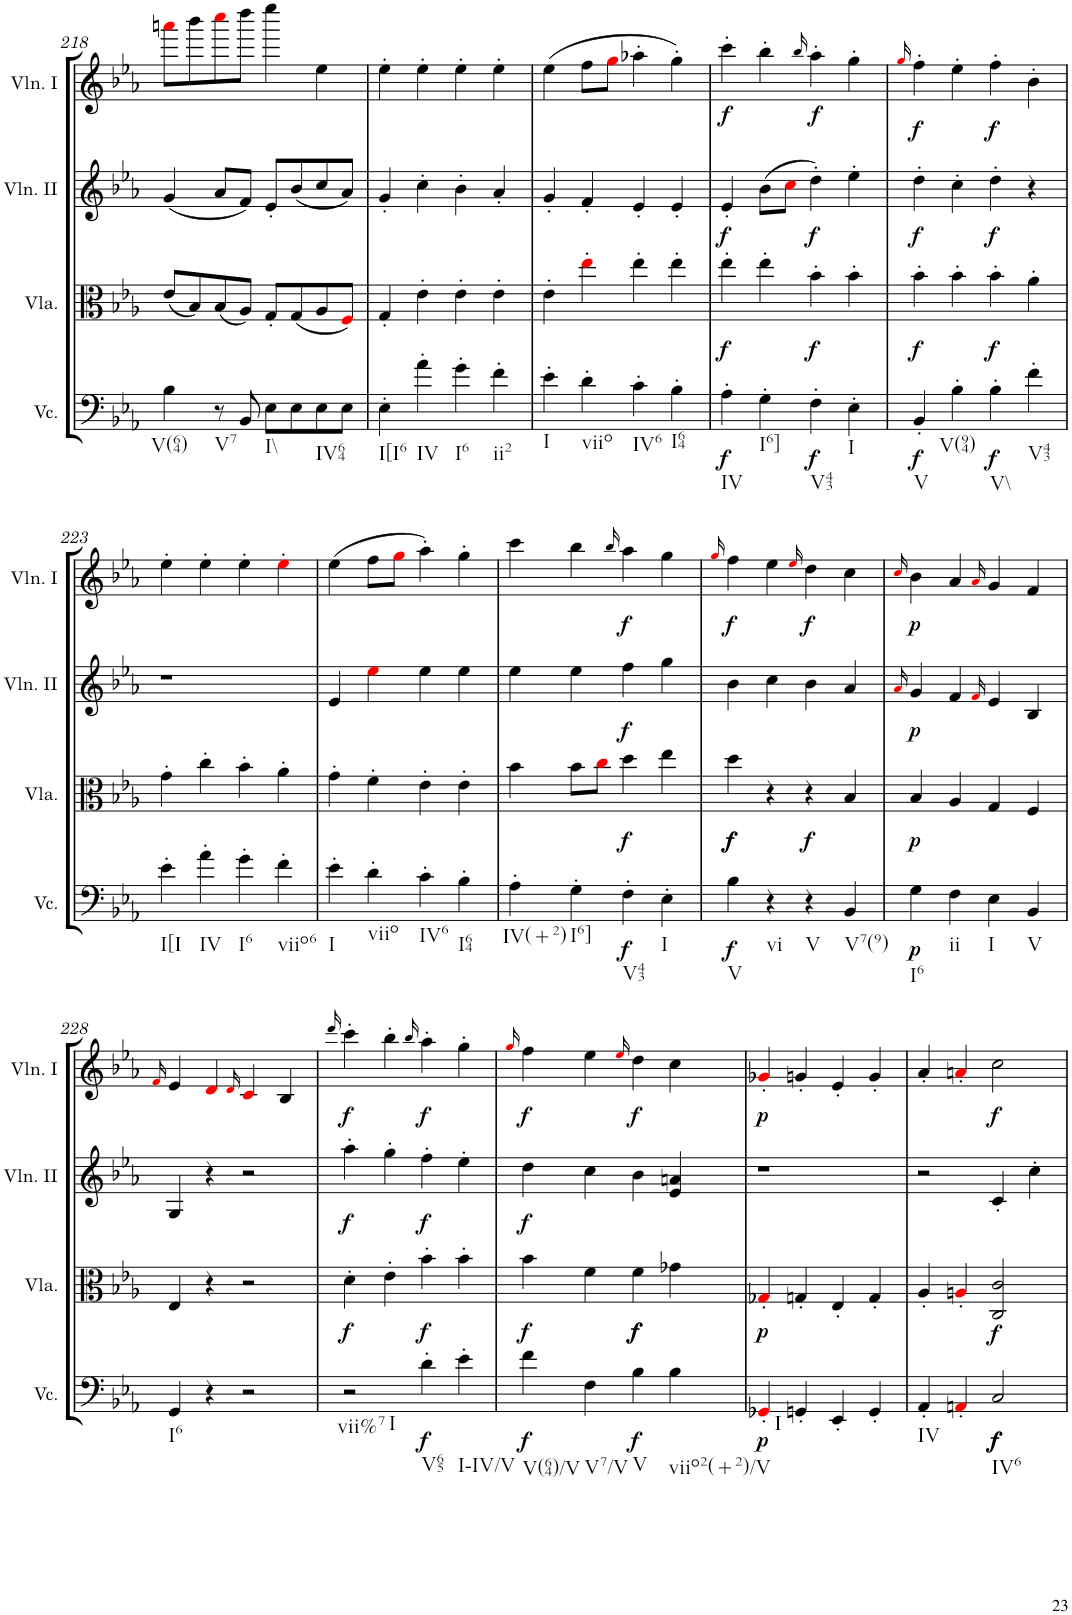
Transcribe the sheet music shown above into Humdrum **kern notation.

**kern	**dynam	**kern	**dynam	**kern	**dynam	**kern	**dynam
*part4	*part4	*part3	*part3	*part2	*part2	*part1	*part1
*staff4	*staff4	*staff3	*staff3	*staff2	*staff2	*staff1	*staff1
*I"Violoncello	*	*I"Viola	*	*I"Violin II	*	*I"Violin I	*
*I'Vc.	*	*I'Vla.	*	*I'Vln. II	*	*I'Vln. I	*
!!LO:PB:g=z
*clefF4	*	*clefC3	*	*clefG2	*	*clefG2	*
*k[b-e-a-]	*	*k[b-e-a-]	*	*k[b-e-a-]	*	*k[b-e-a-]	*
*M2/2	*	*M2/2	*	*M2/2	*	*M2/2	*
*met(c|)	*	*met(c|)	*	*met(c|)	*	*met(c|)	*
=218	=218	=218	=218	=218	=218	=218	=218
!LO:TX:b:t=V(64)	!	!	!	!	!	!	!
4B-\	.	(8e-/L	.	(4g/	.	8aaani\L	.
.	.	8B-/)	.	.	.	8bbb-\	.
!LO:TX:b:t=V7	!	!	!	!	!	!	!
8r	.	(8B-/	.	8a-/L	.	8cccci\	.
8BB-/	.	8A-/J)	.	8f/J)	.	8dddd\J	.
!LO:TX:b:t=I\\	!	!	!	!	!	!	!
8E-\L	.	8G'/L	.	8e-'/L	.	4eeee-\	.
8E-\	.	(8G/	.	(8b-/	.	.	.
!LO:TX:b:t=IV64	!	!	!	!	!	!	!
8E-\	.	8A-/	.	8cc/	.	4ee-\	.
8E-\J	.	8Fi/J)	.	8a-/J)	.	.	.
=219	=219	=219	=219	=219	=219	=219	=219
!LO:TX:b:t=I[I6	!	!	!	!	!	!	!
4E-'\	.	4G'/	.	4g'/	.	4ee-'\	.
!LO:TX:b:t=IV	!	!	!	!	!	!	!
4a-'\	.	4e-'\	.	4cc'\	.	4ee-'\	.
!LO:TX:b:t=I6	!	!	!	!	!	!	!
4g'\	.	4e-'\	.	4b-'\	.	4ee-'\	.
!LO:TX:b:t=ii2	!	!	!	!	!	!	!
4f'\	.	4e-'\	.	4a-'/	.	4ee-'\	.
=220	=220	=220	=220	=220	=220	=220	=220
!LO:TX:b:t=I	!	!	!	!	!	!	!
4e-'\	.	4e-'\	.	4g'/	.	(4ee-\	.
!LO:TX:b:t=viio	!	!	!	!	!	!	!
4d'\	.	4ee-'i\	.	4f'/	.	8ff\L	.
.	.	.	.	.	.	8ggi\J	.
!LO:TX:b:t=IV6	!	!	!	!	!	!	!
4c'\	.	4ee-'\	.	4e-'/	.	4aa-X'\	.
!LO:TX:b:t=I64	!	!	!	!	!	!	!
4B-'\	.	4ee-'\	.	4e-'/	.	4gg'\)	.
=221	=221	=221	=221	=221	=221	=221	=221
!LO:TX:b:t=IV	!	!	!	!	!	!	!
!	!LO:DY:b	!	!LO:DY:b	!	!LO:DY:b	!	!LO:DY:b
4A-'\	f	4ee-'\	f	4e-'/	f	4ccc'\	f
!LO:TX:b:t=I6]	!	!	!	!	!	!	!
4G'\	.	4ee-'\	.	(8b-\L	.	4bb-'\	.
.	.	.	.	8cci\J	.	.	.
.	.	.	.	.	.	16qbb-/	.
!LO:TX:b:t=V43	!	!	!	!	!	!	!
!	!LO:DY:b	!	!LO:DY:b	!	!LO:DY:b	!	!LO:DY:b
4F'\	f	4b-'\	f	4dd'\)	f	4aa-'\	f
!LO:TX:b:t=I	!	!	!	!	!	!	!
4E-'\	.	4b-'\	.	4ee-'\	.	4gg'\	.
=222	=222	=222	=222	=222	=222	=222	=222
.	.	.	.	.	.	16qggi/	.
!LO:TX:b:t=V	!	!	!	!	!	!	!
!	!LO:DY:b	!	!LO:DY:b	!	!LO:DY:b	!	!LO:DY:b
4BB-'/	f	4b-'\	f	4dd'\	f	4ff'\	f
!LO:TX:b:t=V(94)	!	!	!	!	!	!	!
4B-'\	.	4b-'\	.	4cc'\	.	4ee-'\	.
!LO:TX:b:t=V\\	!	!	!	!	!	!	!
!	!LO:DY:b	!	!LO:DY:b	!	!LO:DY:b	!	!LO:DY:b
4B-'\	f	4b-'\	f	4dd'\	f	4ff'\	f
!LO:TX:b:t=V43	!	!	!	!	!	!	!
4f'\	.	4a-'\	.	4r	.	4b-'\	.
!!LO:LB:g=z
=223	=223	=223	=223	=223	=223	=223	=223
!LO:TX:b:t=I[I	!	!	!	!	!	!	!
4e-'\	.	4g'\	.	1r	.	4ee-'\	.
!LO:TX:b:t=IV	!	!	!	!	!	!	!
4a-'\	.	4cc'\	.	.	.	4ee-'\	.
!LO:TX:b:t=I6	!	!	!	!	!	!	!
4g'\	.	4b-'\	.	.	.	4ee-'\	.
!LO:TX:b:t=viio6	!	!	!	!	!	!	!
4f'\	.	4a-'\	.	.	.	4ee-'i\	.
=224	=224	=224	=224	=224	=224	=224	=224
!LO:TX:b:t=I	!	!	!	!	!	!	!
4e-'\	.	4g'\	.	4e-/	.	(4ee-\	.
!LO:TX:b:t=viio	!	!	!	!	!	!	!
4d'\	.	4f'\	.	4ee-i\	.	8ff\L	.
.	.	.	.	.	.	8ggi\J	.
!LO:TX:b:t=IV6	!	!	!	!	!	!	!
4c'\	.	4e-'\	.	4ee-\	.	4aa-'\)	.
!LO:TX:b:t=I64	!	!	!	!	!	!	!
4B-'\	.	4e-'\	.	4ee-\	.	4gg'\	.
=225	=225	=225	=225	=225	=225	=225	=225
!LO:TX:b:t=IV(+2)	!	!	!	!	!	!	!
4A-'\	.	4b-\	.	4ee-\	.	4ccc\	.
!LO:TX:b:t=I6]	!	!	!	!	!	!	!
4G'\	.	8b-\L	.	4ee-\	.	4bb-\	.
.	.	8cci\J	.	.	.	.	.
.	.	.	.	.	.	16qbb-/	.
!LO:TX:b:t=V43	!	!	!	!	!	!	!
!	!LO:DY:b	!	!LO:DY:b	!	!LO:DY:b	!	!LO:DY:b
4F'\	f	4dd\	f	4ff\	f	4aa-\	f
!LO:TX:b:t=I	!	!	!	!	!	!	!
4E-'\	.	4ee-\	.	4gg\	.	4gg\	.
=226	=226	=226	=226	=226	=226	=226	=226
.	.	.	.	.	.	16qggi/	.
!LO:TX:b:t=V	!	!	!	!	!	!	!
!	!LO:DY:b	!	!LO:DY:b	!	!	!	!
!	!	!	!LO:DY:n=1:b	!	!	!	!LO:DY:b
4B-\	f	4dd\	f f	4b-\	.	4ff\	f
!LO:TX:b:t=vi	!	!	!	!	!	!	!
4r	.	4r	.	4cc\	.	4ee-\	.
.	.	.	.	.	.	16qee-i/	.
!LO:TX:b:t=V	!	!	!	!	!	!	!
!	!	!	!LO:DY:n=2:b	!	!	!	!LO:DY:b
4r	.	4r	f	4b-\	.	4dd\	f
!LO:TX:b:t=V7(9)	!	!	!	!	!	!	!
4BB-/	.	4B-/	.	4a-/	.	4cc\	.
=227	=227	=227	=227	=227	=227	=227	=227
.	.	.	.	16qa-i/	.	16qcci/	.
!LO:TX:b:t=I6	!	!	!	!	!	!	!
!	!LO:DY:b	!	!LO:DY:b	!	!LO:DY:b	!	!LO:DY:b
4G\	p	4B-/	p	4g/	p	4b-\	p
!LO:TX:b:t=ii	!	!	!	!	!	!	!
4F\	.	4A-/	.	4f/	.	4a-/	.
.	.	.	.	16qfi/	.	16qa-i/	.
!LO:TX:b:t=I	!	!	!	!	!	!	!
4E-\	.	4G/	.	4e-/	.	4g/	.
!LO:TX:b:t=V	!	!	!	!	!	!	!
4BB-/	.	4F/	.	4B-/	.	4f/	.
!!LO:LB:g=z
=228	=228	=228	=228	=228	=228	=228	=228
.	.	.	.	.	.	16qfi/	.
!LO:TX:b:t=I6	!	!	!	!	!	!	!
4GG/	.	4E-/	.	4G/	.	4e-/	.
4r	.	4r	.	4r	.	4di/	.
.	.	.	.	.	.	16qdi/	.
2r	.	2r	.	2r	.	4ci/	.
.	.	.	.	.	.	4B-/	.
=229	=229	=229	=229	=229	=229	=229	=229
.	.	.	.	.	.	16qddd/	.
!LO:TX:b:t=vii%7	!	!	!	!	!	!	!
!LO:TX:b:t=I	!	!	!	!	!	!	!
!	!	!	!LO:DY:b	!	!LO:DY:b	!	!LO:DY:b
2r	.	4d'\	f	4aa-'\	f	4ccc'\	f
.	.	4e-'\	.	4gg'\	.	4bb-'\	.
.	.	.	.	.	.	16qbb-/	.
!LO:TX:b:t=V65	!	!	!	!	!	!	!
!	!LO:DY:b	!	!LO:DY:b	!	!LO:DY:b	!	!LO:DY:b
4d'\	f	4b-'\	f	4ff'\	f	4aa-'\	f
!LO:TX:b:t=I-IV/V	!	!	!	!	!	!	!
4e-'\	.	4b-'\	.	4ee-'\	.	4gg'\	.
=230	=230	=230	=230	=230	=230	=230	=230
.	.	.	.	.	.	16qggi/	.
!LO:TX:b:t=V(64)/V	!	!	!	!	!	!	!
!	!LO:DY:b	!	!LO:DY:b	!	!LO:DY:b	!	!LO:DY:b
4f\	f	4b-\	f	4dd\	f	4ff\	f
!LO:TX:b:t=V7/V	!	!	!	!	!	!	!
4F\	.	4f\	.	4cc\	.	4ee-\	.
.	.	.	.	.	.	16qee-i/	.
!LO:TX:b:t=V	!	!	!	!	!	!	!
!	!LO:DY:b	!	!LO:DY:b	!	!	!	!
!	!	!	!LO:DY:n=1:b	!	!	!	!LO:DY:b
4B-\	f	4f\	f f	4b-\	.	4dd\	f
!LO:TX:b:t=viio2(+2)/V	!	!	!	!	!	!	!
4B-\	.	4g-X\	.	4e-/ 4an/	.	4cc\	.
=231	=231	=231	=231	=231	=231	=231	=231
!LO:TX:b:t=I	!	!	!	!	!	!	!
!	!LO:DY:b	!	!LO:DY:b	!	!	!	!LO:DY:b
4GG-X'i/	p	4G-X'i/	p	1r	.	4g-X'i/	p
4GGn'/	.	4Gn'/	.	.	.	4gn'/	.
4EE-'/	.	4E-'/	.	.	.	4e-'/	.
4GG'/	.	4G'/	.	.	.	4g'/	.
=232	=232	=232	=232	=232	=232	=232	=232
!LO:TX:b:t=IV	!	!	!	!	!	!	!
4AA-'/	.	4A-'/	.	2r	.	4a-'/	.
4AAn'i/	.	4An'i/	.	.	.	4an'i/	.
!LO:TX:b:t=IV6	!	!	!	!	!	!	!
!	!LO:DY:b	!	!	!	!	!	!
!	!LO:DY:n=1:b	!	!LO:DY:b	!	!	!	!LO:DY:b
2C/	f f	2C/ 2c/	f	4c'/	.	2cc\	f
.	.	.	.	4cc'\	.	.	.
=	=	=	=	=	=	=	=
*-	*-	*-	*-	*-	*-	*-	*-
